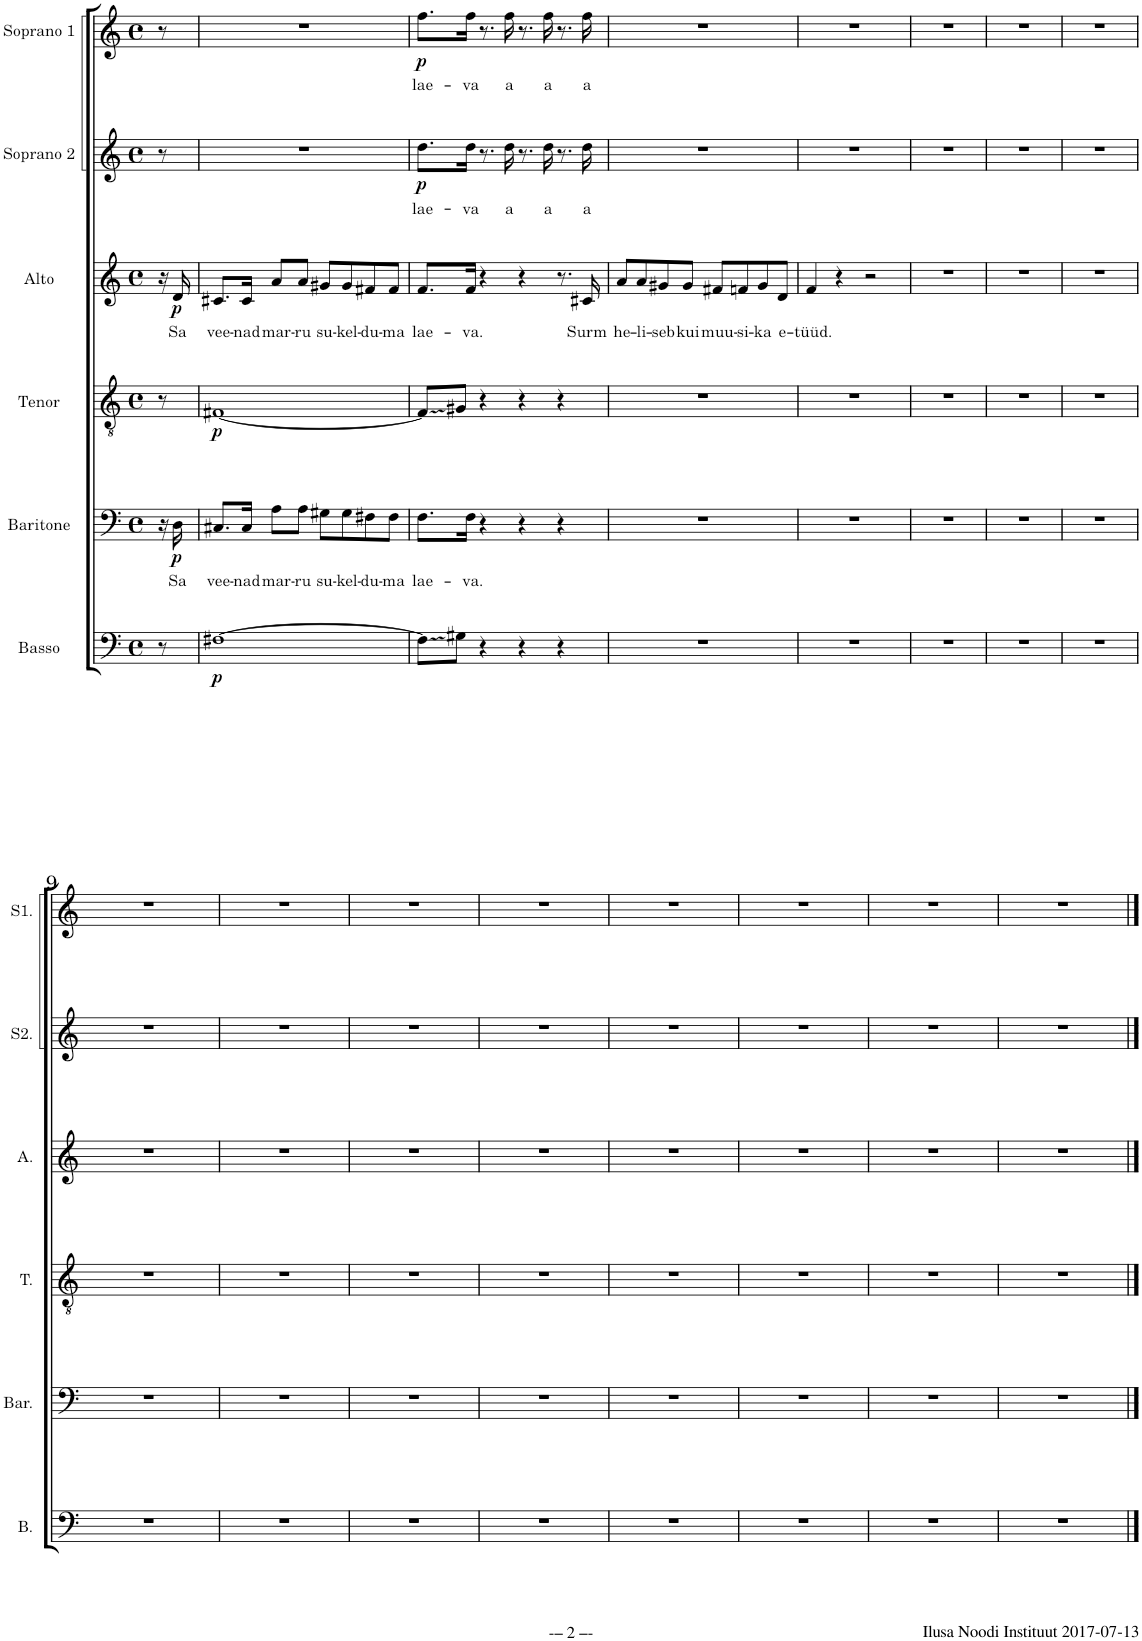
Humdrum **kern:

**kern	**dynam	**kern	**text	**dynam	**kern	**dynam	**kern	**text	**dynam	**kern	**text	**dynam	**kern	**text	**dynam
*part6	*part6	*part5	*part5	*part5	*part4	*part4	*part3	*part3	*part3	*part2	*part2	*part2	*part1	*part1	*part1
*staff6	*staff6	*staff5	*staff5	*staff5	*staff4	*staff4	*staff3	*staff3	*staff3	*staff2	*staff2	*staff2	*staff1	*staff1	*staff1
*I"Basso	*	*I"Baritone	*	*	*I"Tenor	*	*I"Alto	*	*	*I"Soprano 2	*	*	*I"Soprano 1	*	*
*I'B.	*	*I'Bar.	*	*	*I'T.	*	*I'A.	*	*	*I'S2.	*	*	*I'S1.	*	*
!!LO:PB:g=z
*clefF4	*	*clefF4	*	*	*clefGv2	*	*clefG2	*	*	*clefG2	*	*	*clefG2	*	*
*k[]	*	*k[]	*	*	*k[]	*	*k[]	*	*	*k[]	*	*	*k[]	*	*
*M4/4	*	*M4/4	*	*	*M4/4	*	*M4/4	*	*	*M4/4	*	*	*M4/4	*	*
*met(c)	*	*met(c)	*	*	*met(c)	*	*met(c)	*	*	*met(c)	*	*	*met(c)	*	*
=1	=1	=1	=1	=1	=1	=1	=1	=1	=1	=1	=1	=1	=1	=1	=1
8r	.	16r	.	.	8r	.	16r	.	.	8r	.	.	8r	.	.
!	!	!	!LO:LY:b	!LO:DY:b	!	!	!	!LO:LY:b	!LO:DY:b	!	!	!	!	!	!
.	.	16D\	Sa	p	.	.	16d/	Sa	p	.	.	.	.	.	.
=2	=2	=2	=2	=2	=2	=2	=2	=2	=2	=2	=2	=2	=2	=2	=2
!	!LO:DY:b	!	!LO:LY:b	!	!	!LO:DY:b	!	!LO:LY:b	!	!	!	!	!	!	!
[1F#X	p	8.C#X/L	vee-	.	[1F#X	p	8.c#X/L	vee-	.	1r	.	.	1r	.	.
!	!	!	!LO:LY:b	!	!	!	!	!LO:LY:b	!	!	!	!	!	!	!
.	.	16C#/Jk	-nad	.	.	.	16c#/Jk	-nad	.	.	.	.	.	.	.
!	!	!	!LO:LY:b	!	!	!	!	!LO:LY:b	!	!	!	!	!	!	!
.	.	8A\L	mar-	.	.	.	8a/L	mar-	.	.	.	.	.	.	.
!	!	!	!LO:LY:b	!	!	!	!	!LO:LY:b	!	!	!	!	!	!	!
.	.	8A\J	-ru	.	.	.	8a/J	-ru	.	.	.	.	.	.	.
!	!	!	!LO:LY:b	!	!	!	!	!LO:LY:b	!	!	!	!	!	!	!
.	.	8G#X\L	su-	.	.	.	8g#X/L	su-	.	.	.	.	.	.	.
!	!	!	!LO:LY:b	!	!	!	!	!LO:LY:b	!	!	!	!	!	!	!
.	.	8G#\	-kel-	.	.	.	8g#/	-kel-	.	.	.	.	.	.	.
!	!	!	!LO:LY:b	!	!	!	!	!LO:LY:b	!	!	!	!	!	!	!
.	.	8F#X\	-du-	.	.	.	8f#X/	-du-	.	.	.	.	.	.	.
!	!	!	!LO:LY:b	!	!	!	!	!LO:LY:b	!	!	!	!	!	!	!
.	.	8F#\J	-ma	.	.	.	8f#/J	-ma	.	.	.	.	.	.	.
=3	=3	=3	=3	=3	=3	=3	=3	=3	=3	=3	=3	=3	=3	=3	=3
!	!	!	!LO:LY:b	!	!	!	!	!LO:LY:b	!	!	!LO:LY:b	!LO:DY:b	!	!LO:LY:b	!LO:DY:b
8F#\L]	.	8.F\L	lae-	.	8F#/L]	.	8.f/L	lae-	.	8.dd\L	lae-	p	8.ff\L	lae-	p
8G#X\J	.	.	.	.	8G#X/J	.	.	.	.	.	.	.	.	.	.
!	!	!	!LO:LY:b	!	!	!	!	!LO:LY:b	!	!	!LO:LY:b	!	!	!LO:LY:b	!
.	.	16F\Jk	-va.	.	.	.	16f/Jk	-va.	.	16dd\Jk	-va	.	16ff\Jk	-va	.
4r	.	4r	.	.	4r	.	4r	.	.	8.r	.	.	8.r	.	.
!	!	!	!	!	!	!	!	!	!	!	!LO:LY:b	!	!	!LO:LY:b	!
.	.	.	.	.	.	.	.	.	.	16dd\	a	.	16ff\	a	.
4r	.	4r	.	.	4r	.	4r	.	.	8.r	.	.	8.r	.	.
!	!	!	!	!	!	!	!	!	!	!	!LO:LY:b	!	!	!LO:LY:b	!
.	.	.	.	.	.	.	.	.	.	16dd\	a	.	16ff\	a	.
4r	.	4r	.	.	4r	.	8.r	.	.	8.r	.	.	8.r	.	.
!	!	!	!	!	!	!	!	!LO:LY:b	!	!	!LO:LY:b	!	!	!LO:LY:b	!
.	.	.	.	.	.	.	16c#X/	Surm	.	16dd\	a	.	16ff\	a	.
=4	=4	=4	=4	=4	=4	=4	=4	=4	=4	=4	=4	=4	=4	=4	=4
!	!	!	!	!	!	!	!	!LO:LY:b	!	!	!	!	!	!	!
1r	.	1r	.	.	1r	.	8a/L	he-	.	1r	.	.	1r	.	.
!	!	!	!	!	!	!	!	!LO:LY:b	!	!	!	!	!	!	!
.	.	.	.	.	.	.	8a/	-li-	.	.	.	.	.	.	.
!	!	!	!	!	!	!	!	!LO:LY:b	!	!	!	!	!	!	!
.	.	.	.	.	.	.	8g#X/	-seb	.	.	.	.	.	.	.
!	!	!	!	!	!	!	!	!LO:LY:b	!	!	!	!	!	!	!
.	.	.	.	.	.	.	8g#/J	kui	.	.	.	.	.	.	.
!	!	!	!	!	!	!	!	!LO:LY:b	!	!	!	!	!	!	!
.	.	.	.	.	.	.	8f#X/L	muu-	.	.	.	.	.	.	.
!	!	!	!	!	!	!	!	!LO:LY:b	!	!	!	!	!	!	!
.	.	.	.	.	.	.	8fn/	-si-	.	.	.	.	.	.	.
!	!	!	!	!	!	!	!	!LO:LY:b	!	!	!	!	!	!	!
.	.	.	.	.	.	.	8g#/	-ka	.	.	.	.	.	.	.
!	!	!	!	!	!	!	!	!LO:LY:b	!	!	!	!	!	!	!
.	.	.	.	.	.	.	8d/J	e-	.	.	.	.	.	.	.
=5	=5	=5	=5	=5	=5	=5	=5	=5	=5	=5	=5	=5	=5	=5	=5
!	!	!	!	!	!	!	!	!LO:LY:b	!	!	!	!	!	!	!
1r	.	1r	.	.	1r	.	4f/	-tüüd.	.	1r	.	.	1r	.	.
.	.	.	.	.	.	.	4r	.	.	.	.	.	.	.	.
.	.	.	.	.	.	.	2r	.	.	.	.	.	.	.	.
=6	=6	=6	=6	=6	=6	=6	=6	=6	=6	=6	=6	=6	=6	=6	=6
1r	.	1r	.	.	1r	.	1r	.	.	1r	.	.	1r	.	.
=7	=7	=7	=7	=7	=7	=7	=7	=7	=7	=7	=7	=7	=7	=7	=7
1r	.	1r	.	.	1r	.	1r	.	.	1r	.	.	1r	.	.
=8	=8	=8	=8	=8	=8	=8	=8	=8	=8	=8	=8	=8	=8	=8	=8
1r	.	1r	.	.	1r	.	1r	.	.	1r	.	.	1r	.	.
!!LO:LB:g=z
=9	=9	=9	=9	=9	=9	=9	=9	=9	=9	=9	=9	=9	=9	=9	=9
1r	.	1r	.	.	1r	.	1r	.	.	1r	.	.	1r	.	.
=10	=10	=10	=10	=10	=10	=10	=10	=10	=10	=10	=10	=10	=10	=10	=10
1r	.	1r	.	.	1r	.	1r	.	.	1r	.	.	1r	.	.
=11	=11	=11	=11	=11	=11	=11	=11	=11	=11	=11	=11	=11	=11	=11	=11
1r	.	1r	.	.	1r	.	1r	.	.	1r	.	.	1r	.	.
=12	=12	=12	=12	=12	=12	=12	=12	=12	=12	=12	=12	=12	=12	=12	=12
1r	.	1r	.	.	1r	.	1r	.	.	1r	.	.	1r	.	.
=13	=13	=13	=13	=13	=13	=13	=13	=13	=13	=13	=13	=13	=13	=13	=13
1r	.	1r	.	.	1r	.	1r	.	.	1r	.	.	1r	.	.
=14	=14	=14	=14	=14	=14	=14	=14	=14	=14	=14	=14	=14	=14	=14	=14
1r	.	1r	.	.	1r	.	1r	.	.	1r	.	.	1r	.	.
=15	=15	=15	=15	=15	=15	=15	=15	=15	=15	=15	=15	=15	=15	=15	=15
1r	.	1r	.	.	1r	.	1r	.	.	1r	.	.	1r	.	.
=16	=16	=16	=16	=16	=16	=16	=16	=16	=16	=16	=16	=16	=16	=16	=16
1r	.	1r	.	.	1r	.	1r	.	.	1r	.	.	1r	.	.
==	==	==	==	==	==	==	==	==	==	==	==	==	==	==	==
*-	*-	*-	*-	*-	*-	*-	*-	*-	*-	*-	*-	*-	*-	*-	*-
